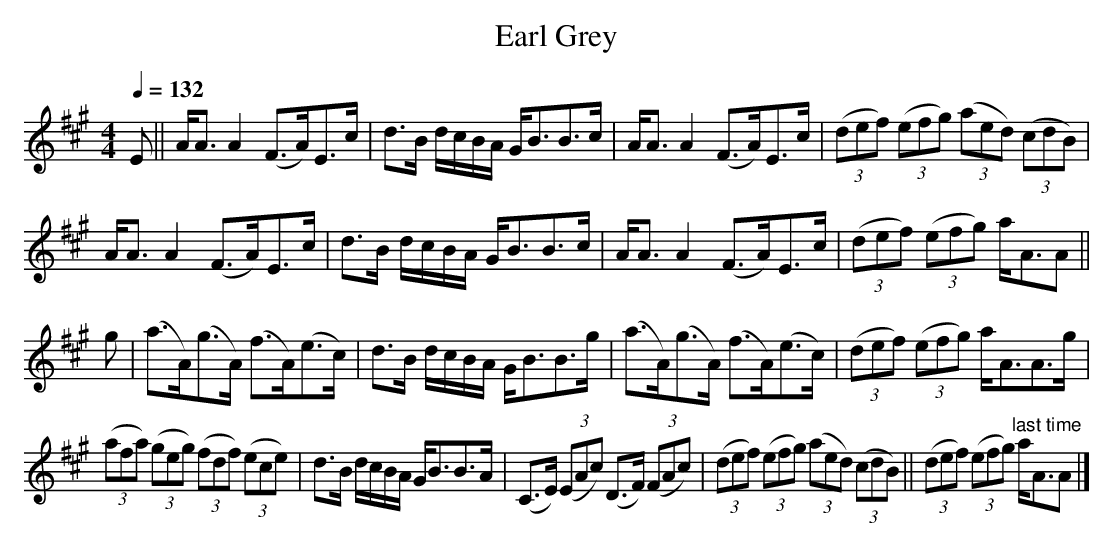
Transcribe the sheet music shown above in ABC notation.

X:1
T:Earl Grey
M:4/4
L:1/8
Q:1/4=132
K:A
E||A<AA2 (F>A)E>c|d>B d/c/B/A/ G<BB>c|A<AA2 (F>A)E>c|(3(def) (3(efg) (3(aed) (3(cdB)|
   A<AA2 (F>A)E>c|d>B d/c/B/A/ G<BB>c|A<AA2 (F>A)E>c|(3(def) (3(efg)    a<AA       ||
g|  (a>A)(g>A)      (f>A)(e>c)   |   d>B     d/c/B/A/         G<BB>g       |\
    (a>A)(g>A)      (f>A)(e>c)   |(3(def) (3(efg)             a<AA>g       |
  (3(afa) (3(geg) (3(fdf) (3(ece)|   d>B     d/c/B/A/         G<BB>A       |\
    (C>E) (3(EAc)   (D>F) (3(FAc)|(3(def) (3(efg)          (3(aed) (3(cdB)||\
                                  (3(def) (3(efg) "^last time"a<AA        |]
